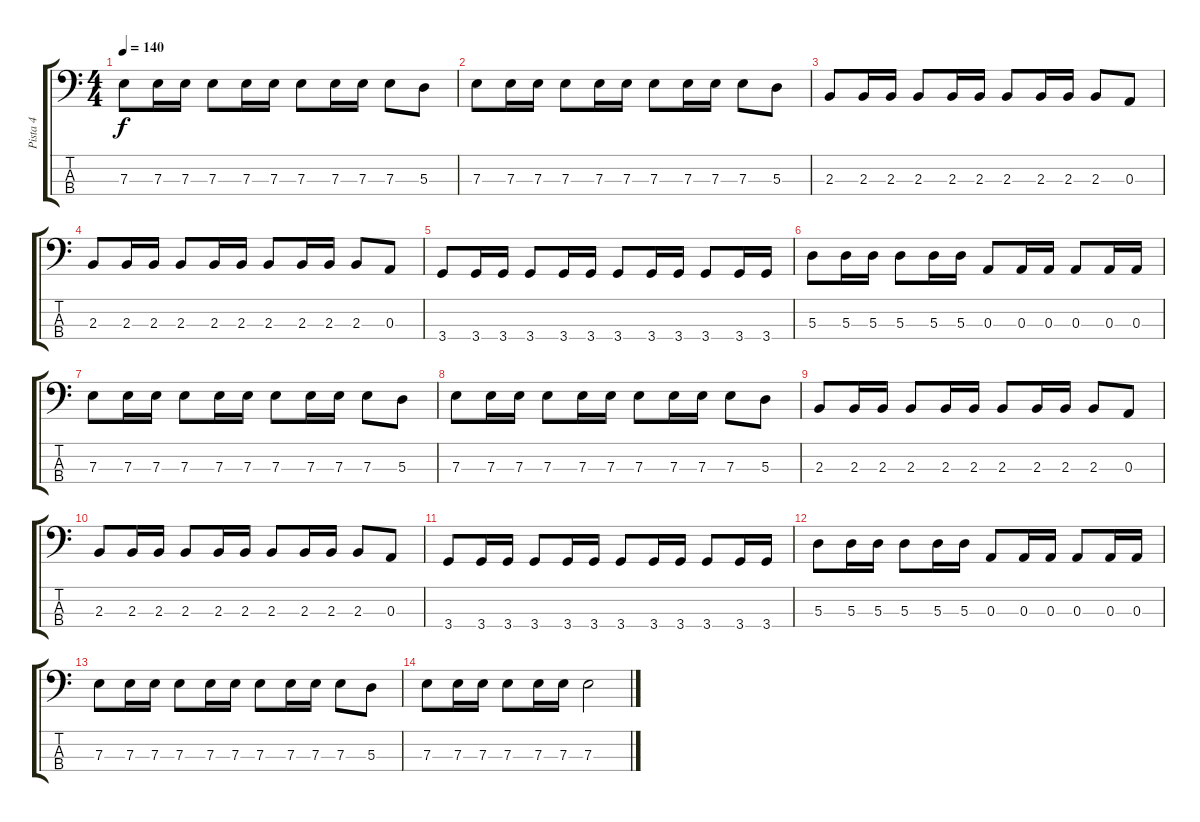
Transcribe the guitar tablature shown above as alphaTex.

\track ("Pista 4" "Pista 4") {instrument electricbassfinger}
\staff {score tabs}
\tuning (G2 D2 A1 E1) {hide}
\ts (4 4)
\tempo 140
\clef f4
\ks c
7.3.8{dy f} 7.3.16 7.3.16 7.3.8 7.3.16 7.3.16 7.3.8 7.3.16 7.3.16 7.3.8 5.3.8 |
7.3.8 7.3.16 7.3.16 7.3.8 7.3.16 7.3.16 7.3.8 7.3.16 7.3.16 7.3.8 5.3.8 |
2.3.8 2.3.16 2.3.16 2.3.8 2.3.16 2.3.16 2.3.8 2.3.16 2.3.16 2.3.8 0.3.8 |
2.3.8 2.3.16 2.3.16 2.3.8 2.3.16 2.3.16 2.3.8 2.3.16 2.3.16 2.3.8 0.3.8 |
3.4.8 3.4.16 3.4.16 3.4.8 3.4.16 3.4.16 3.4.8 3.4.16 3.4.16 3.4.8 3.4.16 3.4.16 |
5.3.8 5.3.16 5.3.16 5.3.8 5.3.16 5.3.16 0.3.8 0.3.16 0.3.16 0.3.8 0.3.16 0.3.16 |
7.3.8 7.3.16 7.3.16 7.3.8 7.3.16 7.3.16 7.3.8 7.3.16 7.3.16 7.3.8 5.3.8 |
7.3.8 7.3.16 7.3.16 7.3.8 7.3.16 7.3.16 7.3.8 7.3.16 7.3.16 7.3.8 5.3.8 |
2.3.8 2.3.16 2.3.16 2.3.8 2.3.16 2.3.16 2.3.8 2.3.16 2.3.16 2.3.8 0.3.8 |
2.3.8 2.3.16 2.3.16 2.3.8 2.3.16 2.3.16 2.3.8 2.3.16 2.3.16 2.3.8 0.3.8 |
3.4.8 3.4.16 3.4.16 3.4.8 3.4.16 3.4.16 3.4.8 3.4.16 3.4.16 3.4.8 3.4.16 3.4.16 |
5.3.8 5.3.16 5.3.16 5.3.8 5.3.16 5.3.16 0.3.8 0.3.16 0.3.16 0.3.8 0.3.16 0.3.16 |
7.3.8 7.3.16 7.3.16 7.3.8 7.3.16 7.3.16 7.3.8 7.3.16 7.3.16 7.3.8 5.3.8 |
7.3.8 7.3.16 7.3.16 7.3.8 7.3.16 7.3.16 7.3.2
